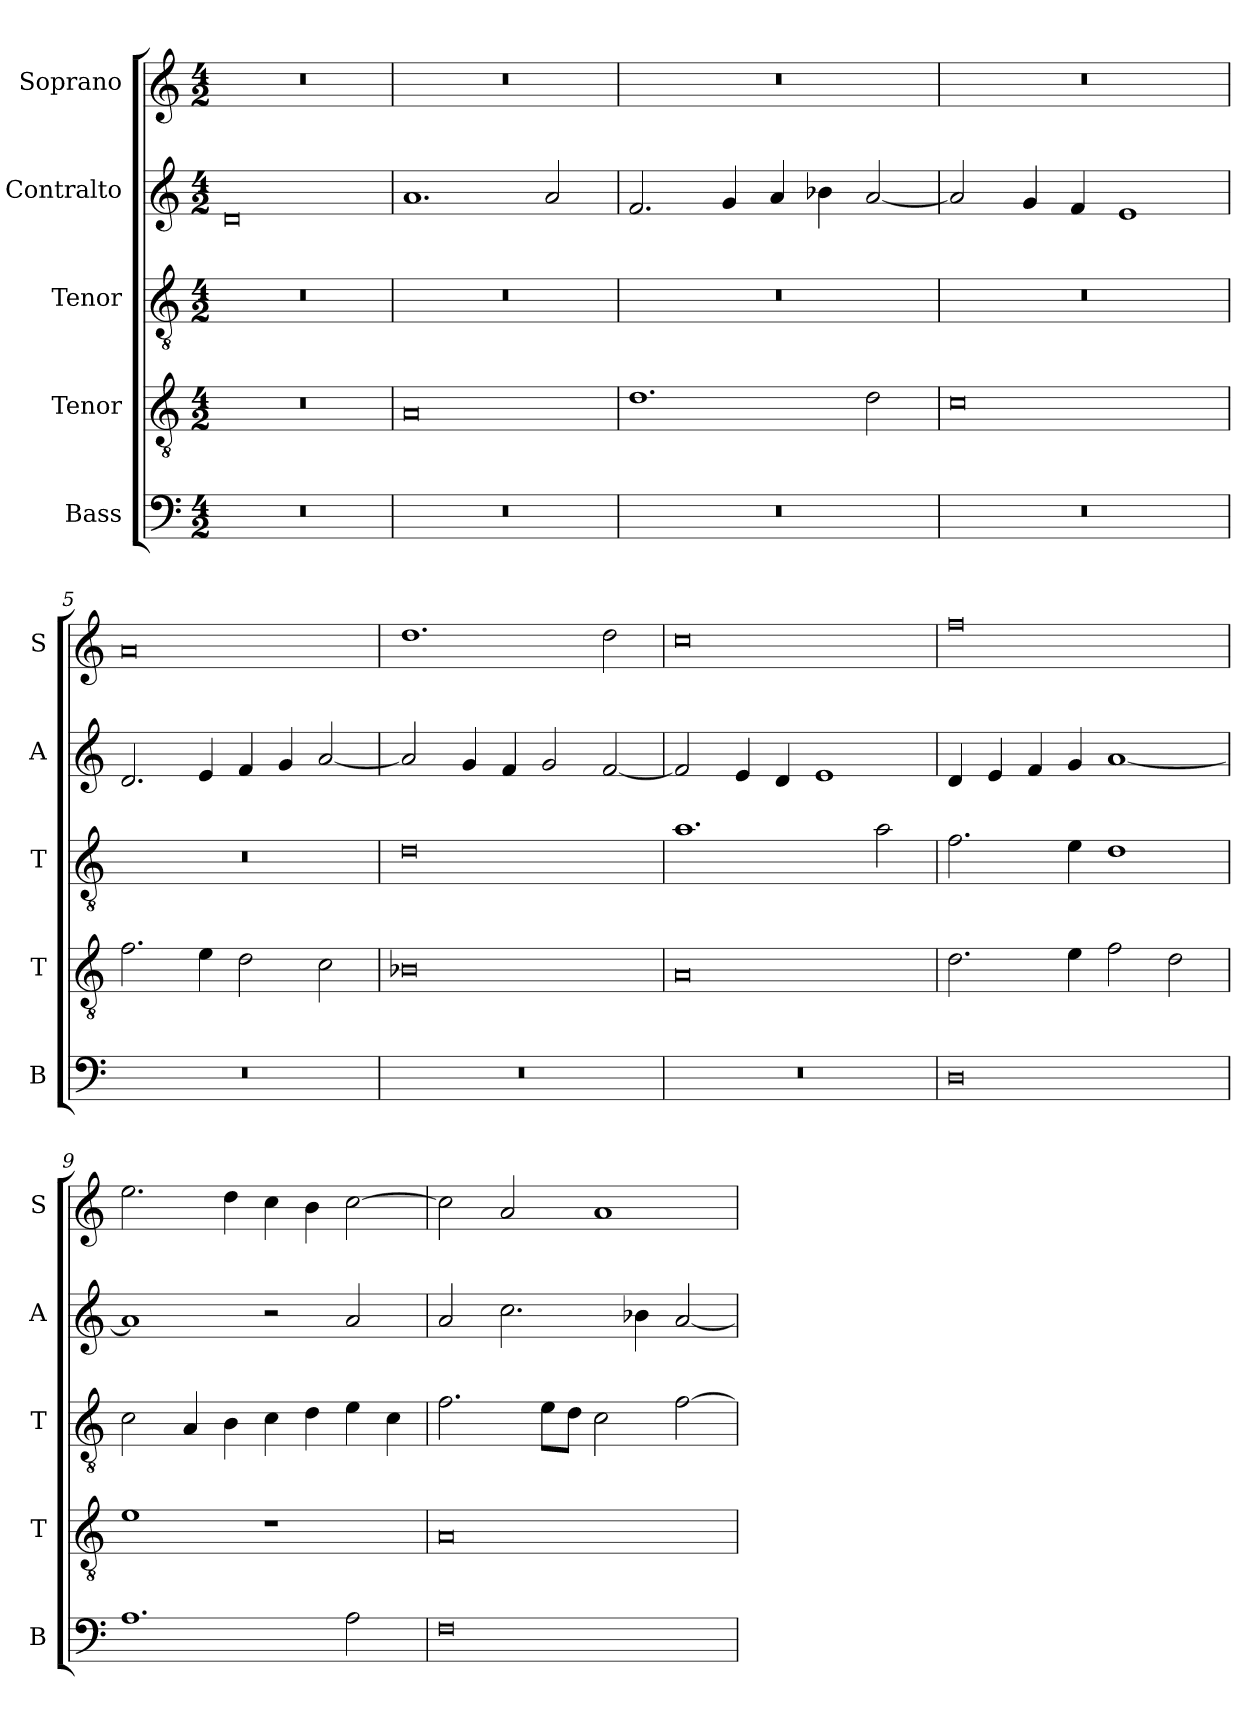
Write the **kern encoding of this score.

**kern	**kern	**kern	**kern	**kern
*part5	*part4	*part3	*part2	*part1
*staff5	*staff4	*staff3	*staff2	*staff1
*I"Bass	*I"Tenor	*I"Tenor	*I"Contralto	*I"Soprano
*I'B	*I'T	*I'T	*I'A	*I'S
*clefF4	*clefGv2	*clefGv2	*clefG2	*clefG2
*k[]	*k[]	*k[]	*k[]	*k[]
*D:dor	*D:dor	*D:dor	*D:dor	*D:dor
*M4/2	*M4/2	*M4/2	*M4/2	*M4/2
=1	=1	=1	=1	=1
0r	0r	0r	0d	0r
=2	=2	=2	=2	=2
0r	0A	0r	1.a	0r
.	.	.	2a	.
=3	=3	=3	=3	=3
0r	1.d	0r	2.f	0r
.	.	.	4g	.
.	.	.	4a	.
.	.	.	4b-X	.
.	2d	.	[2a	.
=4	=4	=4	=4	=4
0r	0c	0r	2a]	0r
.	.	.	4g	.
.	.	.	4f	.
.	.	.	1e	.
=5	=5	=5	=5	=5
0r	2.f	0r	2.d	0a
.	4e	.	4e	.
.	2d	.	4f	.
.	.	.	4g	.
.	2c	.	[2a	.
=6	=6	=6	=6	=6
0r	0B-X	0d	2a]	1.dd
.	.	.	4g	.
.	.	.	4f	.
.	.	.	2g	.
.	.	.	[2f	2dd
=7	=7	=7	=7	=7
0r	0A	1.a	2f]	0cc
.	.	.	4e	.
.	.	.	4d	.
.	.	.	1e	.
.	.	2a	.	.
=8	=8	=8	=8	=8
0D	2.d	2.f	4d	0ff
.	.	.	4e	.
.	.	.	4f	.
.	4e	4e	4g	.
.	2f	1d	[1a	.
.	2d	.	.	.
=9	=9	=9	=9	=9
1.A	1e	2c	1a]	2.ee
.	.	4A	.	.
.	.	4B	.	4dd
.	1r	4c	2r	4cc
.	.	4d	.	4b
2A	.	4e	2a	[2cc
.	.	4c	.	.
=10	=10	=10	=10	=10
0F	0A	2.f	2a	2cc]
.	.	.	2.cc	2a
.	.	8e\L	.	.
.	.	8d\J	.	.
.	.	2c	.	1a
.	.	.	4b-X	.
.	.	[2f	[2a	.
=	=	=	=	=
*-	*-	*-	*-	*-
